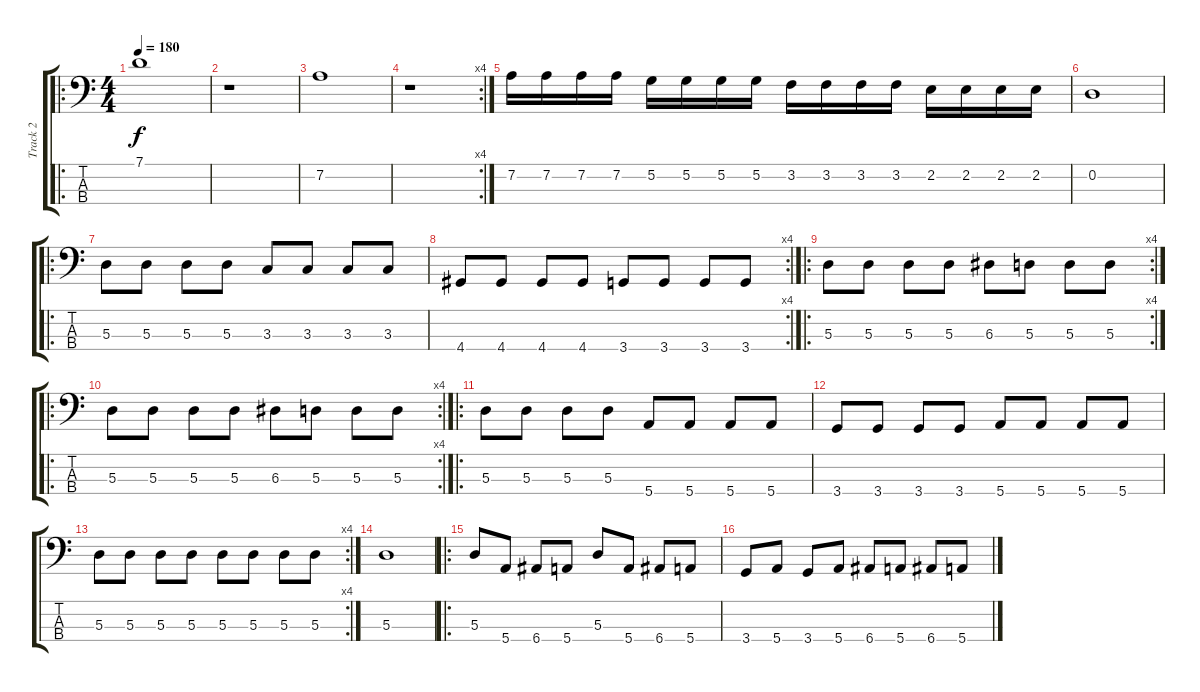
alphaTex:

\track ("Track 2" "Track 2") {instrument electricbasspick}
\staff {score tabs}
\tuning (G2 D2 A1 E1) {hide}
\ro
\ts (4 4)
\tempo 180
\clef f4
\ks c
7.1.1{dy f instrument electricbasspick} |
r.1 |
7.2.1 |
\rc 4
r.1 |
7.2.16 7.2.16 7.2.16 7.2.16 5.2.16 5.2.16 5.2.16 5.2.16 3.2.16 3.2.16 3.2.16 3.2.16 2.2.16 2.2.16 2.2.16 2.2.16 |
0.2.1 |
\ro
5.3.8 5.3.8 5.3.8 5.3.8 3.3.8 3.3.8 3.3.8 3.3.8 |
\rc 4
4.4.8 4.4.8 4.4.8 4.4.8 3.4.8 3.4.8 3.4.8 3.4.8 |
\ro
\rc 4
5.3.8 5.3.8 5.3.8 5.3.8 6.3.8 5.3.8 5.3.8 5.3.8 |
\ro
\rc 4
5.3.8 5.3.8 5.3.8 5.3.8 6.3.8 5.3.8 5.3.8 5.3.8 |
\ro
5.3.8 5.3.8 5.3.8 5.3.8 5.4.8 5.4.8 5.4.8 5.4.8 |
3.4.8 3.4.8 3.4.8 3.4.8 5.4.8 5.4.8 5.4.8 5.4.8 |
\rc 4
5.3.8 5.3.8 5.3.8 5.3.8 5.3.8 5.3.8 5.3.8 5.3.8 |
5.3.1 |
\ro
5.3.8 5.4.8 6.4.8 5.4.8 5.3.8 5.4.8 6.4.8 5.4.8 |
3.4.8 5.4.8 3.4.8 5.4.8 6.4.8 5.4.8 6.4.8 5.4.8
